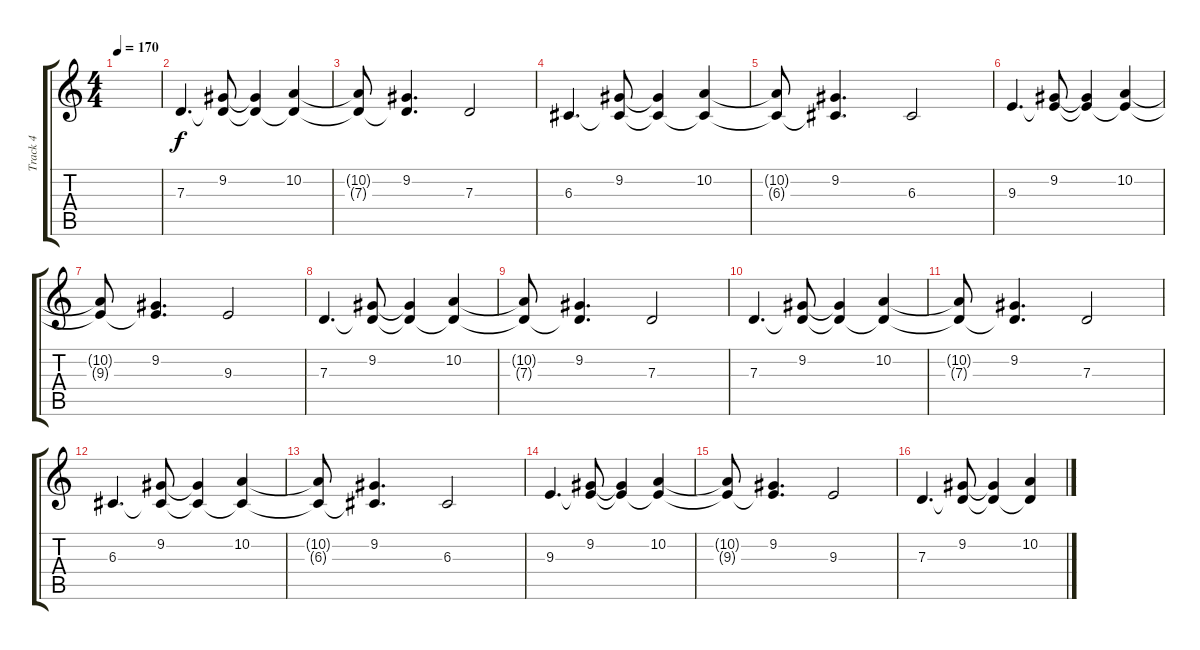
\track ("Track 4" "Track 4") {instrument tremolostrings}
\staff {score tabs}
\tuning (E4 B3 G3 D3 A2 E2) {hide}
\ts (4 4)
\tempo 170
\clef g2
\ks c
|
7.3.4{d instrument tremolostrings} (9.2 7.3{t}).8 (9.2{t} 7.3{t}).4 (10.2 7.3{t}).4 |
(10.2{t} 7.3{t}).8 (9.2 7.3{t}).4{d} 7.3.2 |
6.3.4{d} (9.2 6.3{t}).8 (9.2{t} 6.3{t}).4 (10.2 6.3{t}).4 |
(10.2{t} 6.3{t}).8 (9.2 6.3{t}).4{d} 6.3.2 |
9.3.4{d} (9.2 9.3{t}).8 (9.2{t} 9.3{t}).4 (10.2 9.3{t}).4 |
(10.2{t} 9.3{t}).8 (9.2 9.3{t}).4{d} 9.3.2 |
7.3.4{d} (9.2 7.3{t}).8 (9.2{t} 7.3{t}).4 (10.2 7.3{t}).4 |
(10.2{t} 7.3{t}).8 (9.2 7.3{t}).4{d} 7.3.2 |
7.3.4{d} (9.2 7.3{t}).8 (9.2{t} 7.3{t}).4 (10.2 7.3{t}).4 |
(10.2{t} 7.3{t}).8 (9.2 7.3{t}).4{d} 7.3.2 |
6.3.4{d} (9.2 6.3{t}).8 (9.2{t} 6.3{t}).4 (10.2 6.3{t}).4 |
(10.2{t} 6.3{t}).8 (9.2 6.3{t}).4{d} 6.3.2 |
9.3.4{d} (9.2 9.3{t}).8 (9.2{t} 9.3{t}).4 (10.2 9.3{t}).4 |
(10.2{t} 9.3{t}).8 (9.2 9.3{t}).4{d} 9.3.2 |
7.3.4{d} (9.2 7.3{t}).8 (9.2{t} 7.3{t}).4 (10.2 7.3{t}).4
